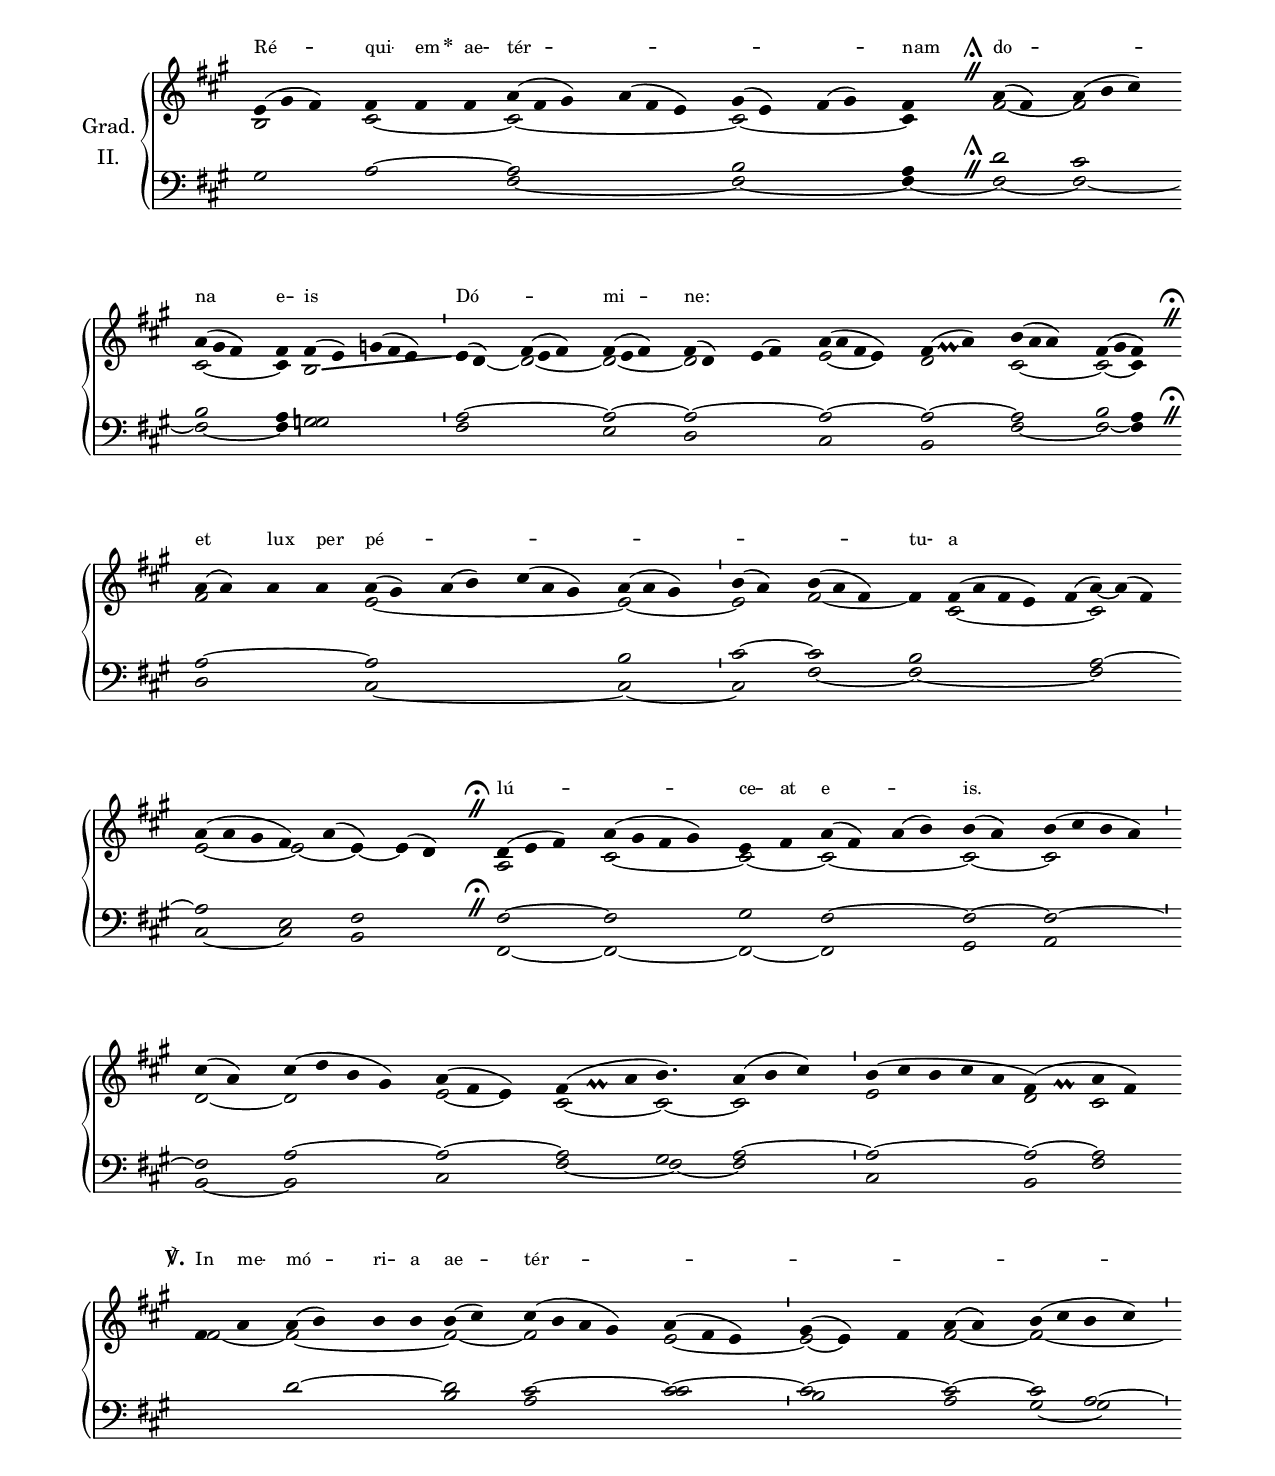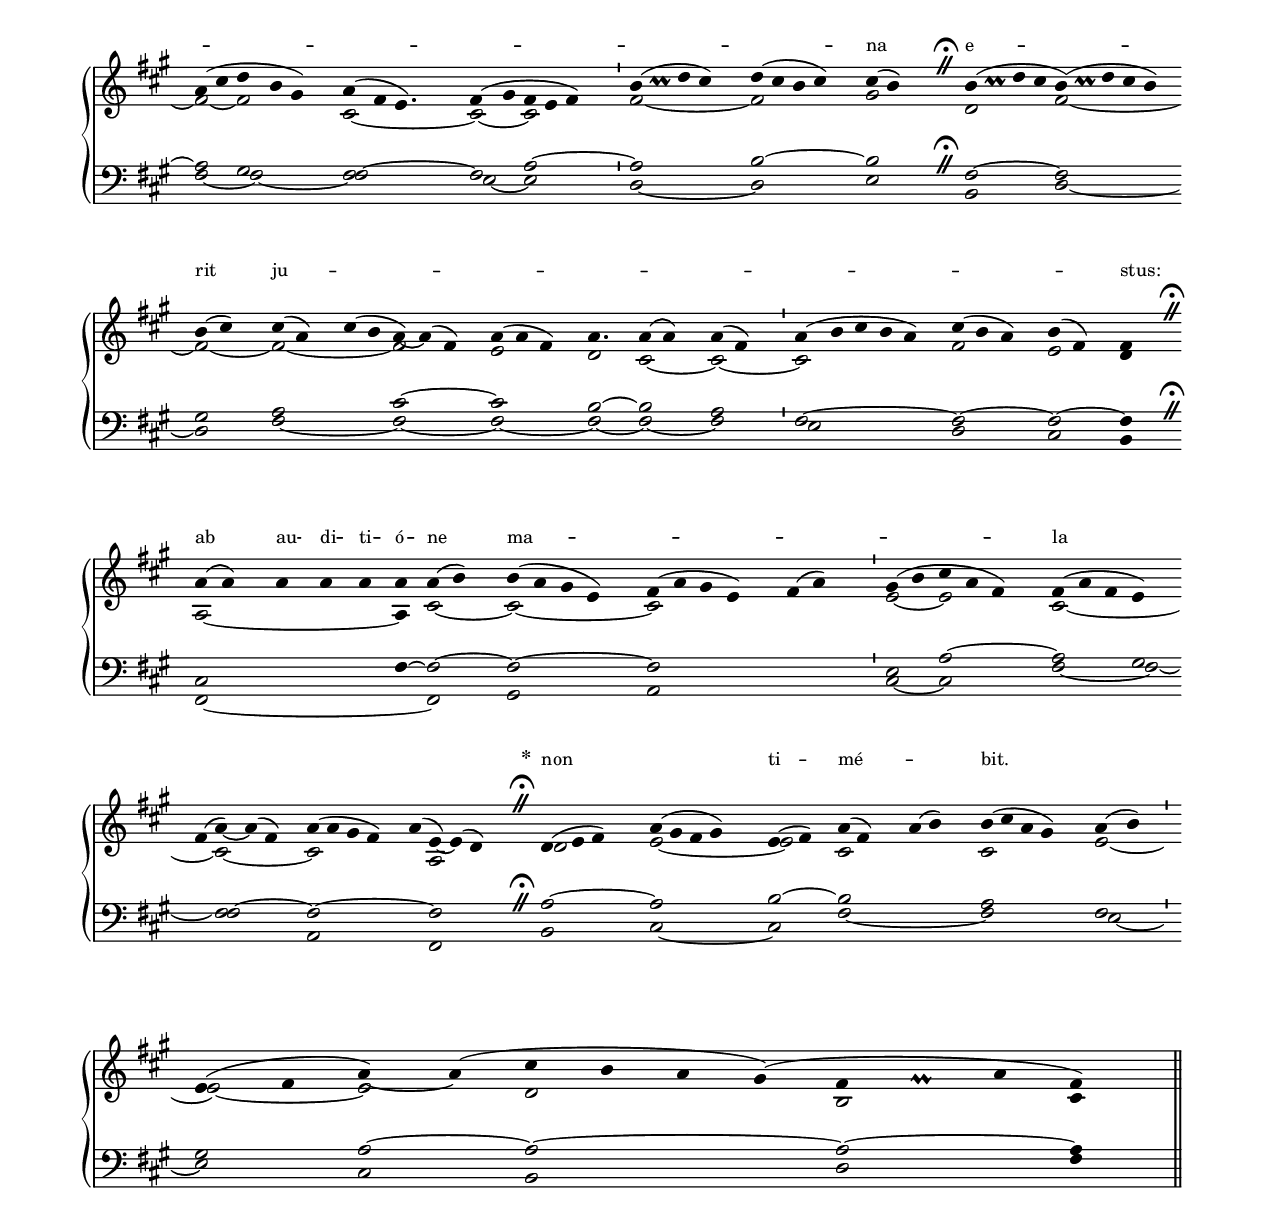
\version "2.22.0"
\include "gregorian.ly"
\version "2.22.0"

%divisioMinima = {
%  \once \override BreathingSign  #'stencil = #ly:breathing-sign::divisio-minima
%
%  % Workaround: add padding.  Correct fix would be spacing engine handle this.
%  \once \override BreathingSign.minimum-X-extent = #'(-1.0 . 0.0)
%  \once \override BreathingSign.minimum-Y-extent = #'(-2.5 . 2.5)
%  %\once \override \barAlways = ##t
%
%  \breathe \bar ""
%}
%divisioMaior = {
%  \once \override BreathingSign  #'stencil = #ly:breathing-sign::divisio-maior
%  \once \override BreathingSign  #'Y-offset = #0
%
%  % Workaround: add padding.  Correct fix would be spacing engine handle this.
%  \once \override BreathingSign.minimum-X-extent = #'(-1.0 . 0.0)
%  \once \override BreathingSign.minimum-Y-extent = #'(-2.5 . 2.5)
%  %\once \override \barAlways = ##t
%
%  \breathe \bar ""
%}
%divisioMaxima = {
%  \once \override BreathingSign  #'stencil = #ly:breathing-sign::divisio-maxima
%  \once \override BreathingSign  #'Y-offset = #0
%%
%%  % Workaround: add padding.  Correct fix would be spacing engine handle this.
%  \once \override BreathingSign.minimum-X-extent = #'(-1.0 . 0.0)
%  \once \override BreathingSign.minimum-Y-extent = #'(-2.5 . 2.5)
%%  %\once \override \barAlways = ##t
%%
%%  \breathe \bar ""
%%  \breathe \bar "|"
%\bar "|"
%}
%
%finalis = {
%  \once \override BreathingSign  #'stencil = #ly:breathing-sign::finalis
%  \once \override BreathingSign  #'Y-offset = #0
%%
%%  % Workaround: add padding.  Correct fix would be spacing engine handle this.
%  \once \override BreathingSign.minimum-X-extent = #'(-1.0 . 0.0)
%  \once \override BreathingSign.minimum-Y-extent = #'(-2.5 . 2.5)
%%  \once \override BreathingSign  #'extra-spacing-height = #'(-0.5 . 0.5)
%%
%%  \breathe
%  \bar "||"
%}

%
% Voice leading lines are drawn as dotted glissandi
%
voiceLineStyle = {
  \override Glissando #'style = #'dotted-line
  \override Glissando #'thickness = #2.0
  \override NoteColumn #'force-hshift = #0
  \override NoteHead #'transparent = ##t
}

voiceLine =
#(define-music-function
  (parser location staffA staffB noteA noteB)
  (string? string? ly:music? ly:music?)
  #{
    \change Staff = #staffA <>\glissando #noteA
    \change Staff = #staffB #noteB
  #})

allowVoiceLineBreak = {
  \once \override Glissando.breakable = ##t
  \once \override Glissando.after-line-breaking = ##t
}

offsetVoiceLineY = { \once \overrideProperty Glissando.Y-offset #0.2 }



quarterBar = { \divisioMinima }
halfBar = { \divisioMaior }
singleBar = { \divisioMaxima }
doubleBar = { \finalis }
forceBreak  = { \bar "" \break }
shiftRight  = { \once \override NoteColumn #'force-hshift = #0.9 }
shiftRightB = { \once \override NoteColumn #'force-hshift = #1.6 }


% Engraver built to automatically space slurred note groups:
% still very work in progress.
%
% TODO: Refine spacing logic
%
% Logic: Spaces note columns 0.8 units inside of slurs, 5 units immediately after slurs,
% and 3 units for syllables of only one note
%
% Relies on the "\consists" inside of the layout block and manually setting \new Voice = "chant" for the voice controlling slurs
#(define lyrics-space '())
#(define (Slur_spacing_engraver context)
   (let ((slur-on #f)
         (slur #f)
         (tie #f)
         (columns '()))
     (make-engraver
       (listeners
         ((slur-event engraver event)
            (if slur-on (set! slur #t))
            (if (not slur-on) (set! slur-on #t) (set! slur-on #f)))
         ((tie-event engraver event)
            (set! tie event)))
       (acknowledgers
         ((note-head-interface engraver grob source-engraver)
            (set! columns (cons grob columns))
            )
         ((note-collision-interface engraver grob source-engraver)
          (ly:grob-set-property! grob 'X-extent '(0 . 0)))
         ((lyric-syllable-interface engraver grob source-engraver)
            (set! lyrics-space (cons (cdr (ly:grob-property grob 'X-extent)) lyrics-space))
            (ly:grob-set-property! grob 'X-extent '(0 . 0))))
       ((process-acknowledged engraver)
        (if columns (for-each
            (lambda (column)
              (let ((text-space (if (null? lyrics-space) 2 (+ 1 (car lyrics-space)))))
              (define space (* (if (null? (ly:grob-object column 'dot)) 1 1.5) (+ (if slur-on 1 text-space) (if slur (if tie -1 1) 0))))
              (if (equal? (ly:context-id context) "chant")
                        (ly:grob-set-property! (ly:grob-parent column 1) 'X-extent
                        (cons space space))
              )
              (if (and (not slur-on) (null? lyrics-space)) (set! lyrics-space (cdr lyrics-space)))
              )
            )
           columns
          )
        )
       )
       ((stop-translation-timestep engraver)
          (set! slur #f)
          (set! tie #f)
          (set! columns '())))))

%(text-space (+ (if (null? lyrics-left) 2 (if (> (string-length (ly:grob-property (car lyrics-left) 'text)) 2) 3.5 2))
%                                   (if (member (string-ref (ly:grob-property (car lyrics-left) 'text) (- (string-length (ly:grob-property (car lyrics-left) 'text)) 1)) '("," "." ";" ":" "!" "?")) 1 0)))
%
% (ly:message "~a" (ly:grob-property grob 'X-extent))
%
%(if slur-on (ly:grob-set-property! (ly:grob-parent column 1) 'X-extent '(0.8 . 0.8) )
%                   (if slur
%                       (if tie (ly:grob-set-property! (ly:grob-parent column 1) 'X-extent '(2 . 2) )
%                           (ly:grob-set-property! (ly:grob-parent column 1) 'X-extent '(5 . 5) )
%                           )
%                               (ly:grob-set-property! (ly:grob-parent column 1) 'X-extent '(3 . 3) )
%                   )
%                )

% Manual spacing directives. These don't seem to work when the above engraver is enabled
sa = {\once\override NoteColumn.X-extent = #'(1 . 1)}
sb = {\once\override NoteColumn.X-extent = #'(2 . 2)}
sc = {\once\override NoteColumn.X-extent = #'(3 . 3)}
sd = {\once\override NoteColumn.X-extent = #'(4 . 4)}
se = {\once\override NoteColumn.X-extent = #'(5 . 5)}
quil  = {\once\override NoteHead #'stencil = #ly:text-interface::print \once\override NoteHead.text = \markup{\fontsize #1 \musicglyph "scripts.prall"}}

% Layout similar to all scores
\layout {
  % Set basic staff size
  #(layout-set-staff-size 18)
  ragged-last = ##f
    indent = #10
  \context {
    \Staff
    \remove "Time_signature_engraver"
    \override Slur.direction = #UP
    \hide Stem
    \accidentalStyle forget
  }
  \context {
    \GrandStaff
    \override StaffGrouper.staff-staff-spacing =
    #'((basic-distance . 16)
       (minimum-distance . 12)
       (padding . 1)
       (stretchability . 1))
  }
  \context {
    \Voice
    
    % This is what makes the custom engraver work
    \consists #Slur_spacing_engraver
    
    \override Stem.length = #0
    %\override NoteColumn.X-extent = #'(0.8 . 0.8)
    \override Rest.transparent = ##t
    %\override NoteColumn.ignore-collision = ##t
  }
  \context {
    \Score
    % Set horizontal spacing inside staff
    \override SpacingSpanner.base-shortest-duration = #(ly:make-moment 1/8)
    
    \override VerticalAxisGroup.staff-staff-spacing = #'((basic-distance . 8)
            (minimum-distance . 8)
            (padding . 0))
  }
  \context {
    \Lyrics
    \consists #Slur_spacing_engraver
    \with { alignAboveContext = "up" }
    \override LyricText #'font-size = #-1
    \override LyricSpace.minimum-distance = #1
    %\override LyricText.X-extent = #'(0 . 0)
    \override LyricText.layer = #5
    \override LyricText.whiteout = ##t
    \override LyricHyphen.padding = #0.5
    %\override LyricText.X-align-on-main-noteheads = ##f
    \override LyricText.parent-alignment-X = #-1
    \override LyricText.self-alignment-X = #-1
  }
}

#(set-default-paper-size "letter")

\paper {
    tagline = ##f
    print-page-number = ##f
    top-margin = 0.625\in
    bottom-margin = 0.625\in
    left-margin = 0.625\in
    right-margin = 0.625\in
    system-system-spacing =
      #'((basic-distance . 14)
         (minimum-distance . 14)
         (padding . 1)
         (stretchability . 1))
  }


global = {
  \cadenzaOn
  \override Glissando #'thickness = #2.0
  \set tieWaitForNote=##t
}

%\header {
%  title = \markup \center-column {"Agnus Dei I." \vspace #1 }
%  tagline = ""
%  composer = ""
%}

%\paper {
%  #(include-special-characters)
%  oddHeaderMarkup = \markup \fill-line {
%    \line {}
%    \center-column {
%      \on-the-fly #first-page     " "
%      \on-the-fly #not-first-page ""
%    }
%    \line { \on-the-fly #print-page-number-check-first \fromproperty #'page:page-number-string }
%  }
%  evenHeaderMarkup = \markup \fill-line {
%    \line { \on-the-fly #print-page-number-check-first \fromproperty #'page:page-number-string }
%    \center-column { "" }
%    \line {}
%  }
%}

chantText = \lyricmode {
	Ré -- qui -- em \set stanza = "*"
 ae -- tér -- _ _ _ nam do -- _ na e -- is _ Dó -- _ mi -- ne: _ _ _ _ _ et lux per -- pé -- _ _ _ _ _ tu -- a _ _ _ _ lú -- _
 ce -- at e -- _ is. _ _ _ _ _ _ _ \set stanza = "℣."
 In me -- mó -- ri -- a ae -- tér -- _ _ _ _ _ _ _ _
 _ _
 na e -- rit ju -- _ _ _ _ _ _ _ _ stus: ab au -- di -- ti -- ó -- ne ma -- _ _ _ la _ _ _ \set stanza = "*"
 non _
 ti -- mé -- _ bit. _ _ _ 
}

chantMusic = {
  \tieDown
	\key a \major
e'4( gis'4 fis'4) fis'4 fis'4 

fis'4 a'4( fis'4 gis'4) a'4( fis'4 e'4) gis'4( e'4) fis'4( gis'4) fis'4 
\divisioMaior
a'4( fis'4) a'4( b'4 cis''4) \forceBreak
a'4( gis'4 fis'4) 
fis'4 fis'4( e'4) g'4( fis'4 e'4) 
\divisioMinima
e'4( d'4) fis'4( e'4 fis'4) fis'4( e'4 fis'4) fis'4( d'4) e'4( fis'4) a'4( a'4 fis'4 e'4) fis'4( \quil gis'4 a'4) b'4( a'4 a'4) fis'4( gis'4 fis'4) 
\divisioMaxima \forceBreak
a'4( a'4) 
a'4 
a'4 a'4( gis'4) a'4( b'4) cis''4( a'4 gis'4) a'4( a'4 gis'4) 
\divisioMinima
b'4( a'4) b'4( a'4 fis'4) fis'4 fis'4( a'4 fis'4 e'4) fis'4( a'4)~ a'4( fis'4) \forceBreak
a'4( a'4 gis'4 fis'4) a'4( e'4) e'4( d'4) 
\divisioMaxima
d'4( e'4 fis'4) a'4( gis'4 fis'4 gis'4) e'4 fis'4 
a'4( fis'4) a'4( b'4) b'4( a'4) b'4( cis''4 b'4 a'4) 
\divisioMinima \forceBreak
cis''4( a'4) cis''4( d''4 b'4 gis'4) a'4( fis'4 e'4) fis'4( \quil gis'4 a'4 b'4.) a'4( b'4 cis''4) 
\divisioMinima
b'4( cis''4 b'4 cis''4 a'4 fis'4)( \quil gis'4 a'4 fis'4) 
\finalis \forceBreak
fis'4 
a'4 a'4( b'4) b'4 b'4 
b'4( cis''4) cis''4( b'4 a'4 gis'4) a'4( fis'4 e'4) 
\divisioMinima
gis'4( e'4) fis'4 a'4( a'4) b'4( cis''4 b'4 cis''4) 
\divisioMinima \forceBreak
a'4( cis''4 d''4 b'4 gis'4) a'4( fis'4 e'4.) fis'4( gis'4 fis'4 e'4 fis'4) 
\divisioMinima
b'4( \quil cis''4 d''4 cis''4) d''4( cis''4 b'4 cis''4) cis''4( b'4) 
\divisioMaxima
b'4( \quil cis''4 d''4 cis''4 b'4)( \quil cis''4 d''4 cis''4 b'4) \forceBreak
b'4( cis''4) 
cis''4( a'4) cis''4( b'4 a'4)~ a'4( fis'4) a'4( a'4 fis'4) a'4. a'4( a'4) a'4( fis'4) 
\divisioMinima
a'4( b'4 cis''4 b'4 a'4) cis''4( b'4 a'4) b'4( fis'4) fis'4 
\divisioMaxima \forceBreak
a'4( a'4) 
a'4 a'4 a'4 a'4 a'4( b'4) 
b'4( a'4 gis'4 e'4) fis'4( a'4 gis'4 e'4) fis'4( a'4) 
\divisioMinima
gis'4( b'4 cis''4 a'4 fis'4) fis'4( a'4 fis'4 e'4) \forceBreak
fis'4( a'4)~ a'4( fis'4) a'4( a'4 gis'4 fis'4) a'4( e'4)~ e'4( d'4) 
\divisioMaxima
d'4( e'4 fis'4) a'4( gis'4 fis'4 gis'4) 
e'4( fis'4) a'4( fis'4) a'4( b'4) b'4( cis''4 a'4 gis'4) a'4( b'4) 
\divisioMinima \forceBreak
e'4( fis'4 a'4)~ a'4( cis''4 b'4 a'4 gis'4)( fis'4 \quil gis'4 a'4 fis'4) 
\finalis
}

altoMusic = \relative b {
  b2*3/2 cis~ cis2*3~ cis2*2~ cis4
  fis2~ fis2*3/2 cis2*3/2~ cis4 b2*5/2 -\tweak Glissando.Y-offset #-0.8 \glissando e4
  d4~ d2*3/2~ d~ d2*2 e2*3/2~ e4 d2*3/2 cis~ cis2~ cis4
  fis2*2 e2*7/2~ e2*3/2~ e2 fis2*3/2~ fis4 cis2*5/2~ cis2*3/2
  e2*3/2~ e2~ e4~ e d a2*3/2 cis2*2~ cis2~ cis2*2~ cis2~ cis2*2
  d2~ d2*2 e2~ e4 cis2*3/2~ cis2*3/4~ cis2*3/2 e2*5/2 d2 cis2
  fis2~ fis2*2~ fis2~ fis2*2 e2*3/2~ e2*1/2~ e4 s4 fis2~ fis2*2~ fis2~ fis2*3/2 cis2*7/4~ cis2~ cis2*3/2
  fis2*2~ fis gis2 d2*2 fis2*5/2~ fis2~ fis2*2~ fis2*3/2 e d2*3/4 cis2~ cis~ cis2*5/2 fis2*3/2 e2 d4
  a2*5/2~ a4 cis2~ cis2*2~ cis2*3 e2~ e2*3/2 cis2*2~ s4 cis2*3/2~ cis2*5/2 a2*3/2
  d2*3/2 e2*2~ e2 cis2*2 cis e2~ e2~ e d2*2 b2*3/2 cis4
}

tenorMusic = \relative gis {
  \key a \major
  gis2*3/2 a2*3/2~ a2*3 b2*2 a4 \divisioMaior
  d2 cis2*3/2 b a4 g2*5/2 \divisioMinima
  a2*5/2~ a2*3/2~ a2*2~ a~ a2*3/2~ a b2 a4 \divisioMaxima
  a2*2~ a2*7/2 b2*3/2 \divisioMinima
  cis2~ cis2*3/2 b2*3 a2*3/2~ a2*3/2 e2 fis2*3/2 \divisioMaxima
  fis2*3/2~ fis2*2 gis2 fis2*2~ fis2~ fis2*2~ \divisioMinima
  fis2 a2*2~ a2*3/2~ a2*3/2 gis2*3/4 a2*3/2~ \divisioMinima
  a2*5/2~ a2~ a \finalis
  s2 d2*2~ d2 cis2*2~ cis2*3/2~ \divisioMinima
  cis2*3/2~ cis2~ cis a2~ \divisioMinima
  a2 gis2*3/2 \shiftRight fis2*7/4~ fis2 a2*3/2~ \divisioMinima
  a2*2 b2*2~ b2 \divisioMaxima
  fis2*2~ fis2*5/2 gis2 a2*2 cis2*3/2~ cis b2*3/4~ b2 a \divisioMinima
  fis2*5/2~ fis2*3/2~ fis2~ fis4 \divisioMaxima
  cis2*5/2 fis4~ fis2~ fis2*2~ fis2*3 \divisioMinima
  e2 a2*3/2~ a2*3/2 gis2*1/2 s4 \shiftRight fis2*3/2~ fis2*5/2~ fis2*3/2 \divisioMaxima
  a2*3/2~ a2*2 b2~ b2*2 a2*2 fis2 \divisioMinima
  gis2 a2~ a2*2~ a2*3/2~ a4 \finalis
}

bassMusic = \relative fis {
  s2*3 fis2*3~ fis2*2~ fis4~ fis2~ fis2*3/2~ fis2*3/2~ fis4 \shiftRight g2*5/2
  fis2*5/2 e2*3/2 d2*2 cis b2*3/2 fis'~ fis2~ fis4
  d2*2 cis2*7/2~ cis2*3/2~ cis2 fis2*3/2~ fis2*3~ fis2*3/2
  cis2*3/2~ cis2 b2*3/2
  fis2*3/2~ fis2*2~ fis2~ fis2*2 gis2 a2*2
  b2~ b2*2 cis2*3/2 fis2*3/2~ fis2*3/4~ fis2*3/2
  cis2*5/2 b2 fis'
  s2*3 b2 a2*2 \shiftRight cis2*3/2
  b2*3/2 a2 gis2~ gis
  fis2~ fis2*3/2~ fis2*7/4 e2~ e2*3/2
  d2*2~ d e2
  b2*2 d2*5/2~ d2 fis2*2~ fis2*3/2~ fis2*3/2~ fis2*3/4~ fis2~ fis
  e2*5/2 d2*3/2 cis2 b4
  fis2*3~ fis2 gis2*2 a2*3
  cis2~ cis2*3/2 fis2*3/2~ fis2*1/2~ s4 fis2*3/2 a,2*5/2 fis2*3/2
  b2*3/2 cis2*2~ cis2 fis2*2~ fis e2~
  e2 cis2 b2*2 d2*3/2 fis4
}

voiceLines = {
  \voiceLineStyle

  % Manually add line break
  %s2
  %\allowVoiceLineBreak
  %\voiceLine "down" "down" a2*3/2 a2*1/2
}

\score{
  <<
    \new Lyrics
    \new GrandStaff <<
      \set GrandStaff.autoBeaming = ##f
      \set GrandStaff.instrumentName = \markup \center-column {
        "Grad."
        "II."
      }
      \new Staff = up <<
        \new Voice = "chant" {
          \voiceOne \global \chantMusic
        }
        \new Voice {
          \voiceTwo \global \altoMusic
        }
      >>

      \new Staff = down <<
        \clef bass
        \new Voice {
          \voiceOne \global \tenorMusic
        }
        \new Voice {
          \voiceTwo \global \bassMusic
        }
        \new Voice {
          \voiceThree \global \voiceLines
        }
      >>
    >>
    \context Lyrics {
      \lyricsto chant {
        \chantText
      }
    }
  >>
}
